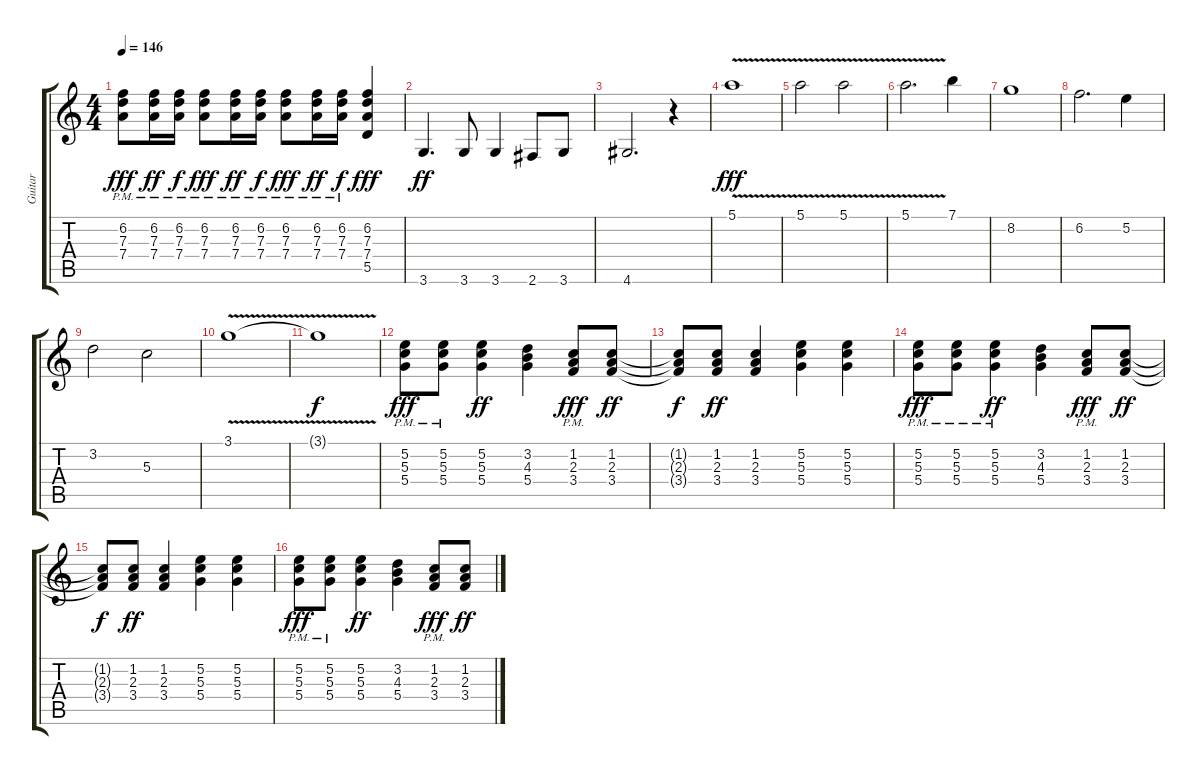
\track ("Guitar" "Guitar") {instrument overdrivenguitar}
\staff {score tabs}
\tuning (E4 B3 G3 D3 A2 E2) {hide}
\ts (4 4)
\tempo 146
\clef g2
\ks c
(6.2{pm} 7.3{pm} 7.4{pm}).8{dy fff} (6.2{pm} 7.3{pm} 7.4{pm}).16{dy ff} (6.2{pm} 7.3{pm} 7.4{pm}).16{dy f} (6.2{pm} 7.3{pm} 7.4{pm}).8{dy fff} (6.2{pm} 7.3{pm} 7.4{pm}).16{dy ff} (6.2{pm} 7.3{pm} 7.4{pm}).16{dy f} (6.2{pm} 7.3{pm} 7.4{pm}).8{dy fff} (6.2{pm} 7.3{pm} 7.4{pm}).16{dy ff} (6.2{pm} 7.3{pm} 7.4{pm}).16{dy f} (6.2 7.3 7.4 5.5).4{dy fff} |
3.6.4{d dy ff instrument overdrivenguitar} 3.6.8 3.6.4 2.6.8 3.6.8 |
4.6.2{d} r.4 |
5.1{v}.1{dy fff volume 12 instrument overdrivenguitar} |
5.1{v}.2 5.1{v}.2 |
5.1{v}.2{d} 7.1.4 |
8.2.1 |
6.2.2{d} 5.2.4 |
3.2.2 5.3.2 |
3.1{v}.1 |
3.1{t}.1{dy f} |
(5.2{pm} 5.3{pm} 5.4{pm}).8{dy fff volume 10 instrument overdrivenguitar} (5.2{pm} 5.3{pm} 5.4{pm}).8 (5.2 5.3 5.4).4{dy ff} (3.2 4.3 5.4).4 (1.2 2.3{pm} 3.4).8{dy fff} (1.2 2.3 3.4).8{dy ff} |
(1.2{t} 2.3{t} 3.4{t}).8{dy f} (1.2 2.3 3.4).8{dy ff} (1.2 2.3 3.4).4 (5.2 5.3 5.4).4 (5.2 5.3 5.4).4 |
(5.2{pm} 5.3{pm} 5.4{pm}).8{dy fff} (5.2{pm} 5.3{pm} 5.4{pm}).8 (5.2{pm} 5.3{pm} 5.4{pm}).4{dy ff} (3.2 4.3 5.4).4 (1.2 2.3{pm} 3.4).8{dy fff} (1.2 2.3 3.4).8{dy ff} |
(1.2{t} 2.3{t} 3.4{t}).8{dy f} (1.2 2.3 3.4).8{dy ff} (1.2 2.3 3.4).4 (5.2 5.3 5.4).4 (5.2 5.3 5.4).4 |
(5.2{pm} 5.3{pm} 5.4{pm}).8{dy fff} (5.2{pm} 5.3{pm} 5.4{pm}).8 (5.2 5.3 5.4).4{dy ff} (3.2 4.3 5.4).4 (1.2 2.3 3.4{pm}).8{dy fff} (1.2 2.3 3.4).8{dy ff}
